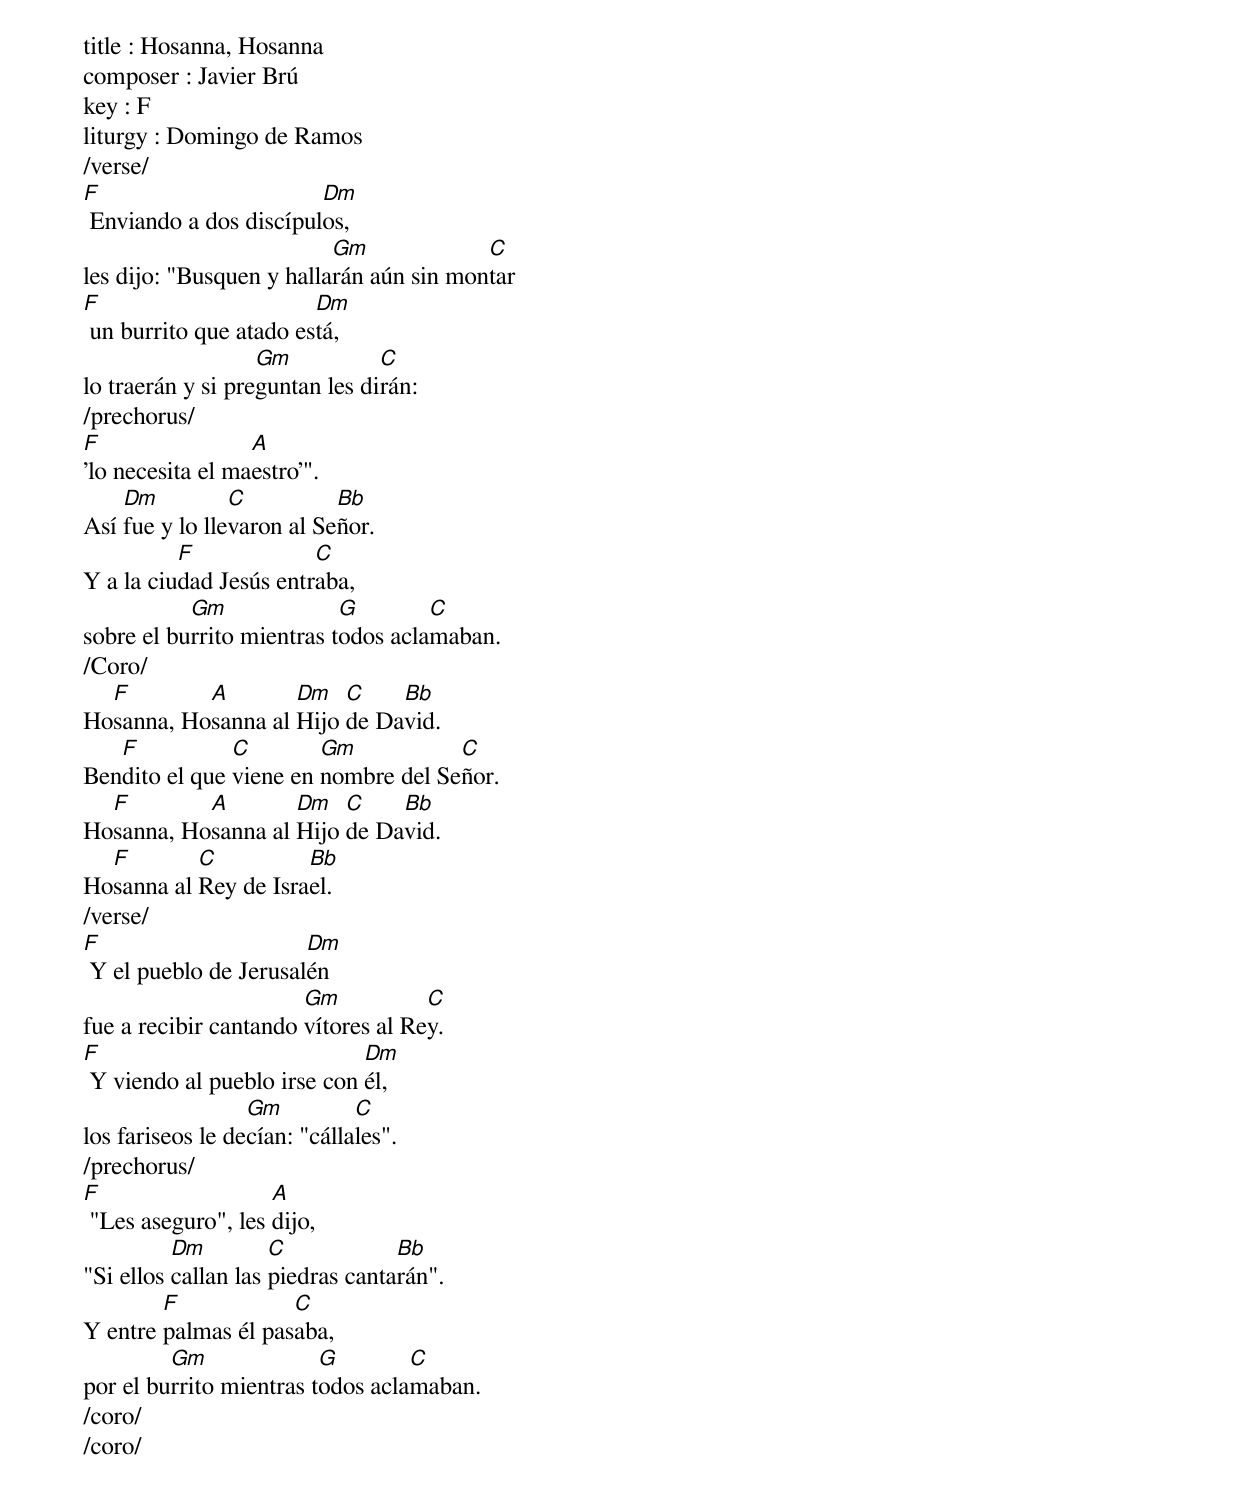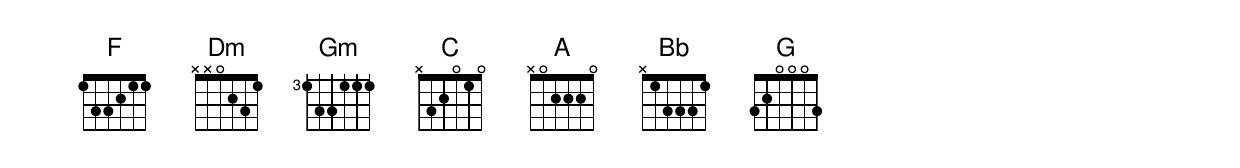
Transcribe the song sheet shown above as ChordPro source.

title : Hosanna, Hosanna
composer : Javier Brú
key : F
liturgy : Domingo de Ramos
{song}
/verse/
[F] Enviando a dos discípul[Dm]os,
les dijo: "Busquen y halla[Gm]rán aún sin mon[C]tar
[F] un burrito que atado es[Dm]tá,
lo traerán y si pre[Gm]guntan les di[C]rán:
/prechorus/
[F]'lo necesita el ma[A]estro'".
Así [Dm]fue y lo lle[C]varon al Se[Bb]ñor.
Y a la ciu[F]dad Jesús entr[C]aba,
sobre el bu[Gm]rrito mientras t[G]odos acla[C]maban.
/Coro/
Ho[F]sanna, Ho[A]sanna al [Dm]Hijo [C]de Da[Bb]vid.
Ben[F]dito el que [C]viene en [Gm]nombre del Se[C]ñor.
Ho[F]sanna, Ho[A]sanna al [Dm]Hijo [C]de Da[Bb]vid.
Ho[F]sanna al [C]Rey de Isra[Bb]el.
/verse/
[F] Y el pueblo de Jerusal[Dm]én
fue a recibir cantando [Gm]vítores al Re[C]y.
[F] Y viendo al pueblo irse con [Dm]él,
los fariseos le de[Gm]cían: "cálla[C]les".
/prechorus/
[F] "Les aseguro", les [A]dijo,
"Si ellos [Dm]callan las [C]piedras canta[Bb]rán".
Y entre [F]palmas él pas[C]aba,
por el bu[Gm]rrito mientras t[G]odos acla[C]maban.
/coro/
/coro/
